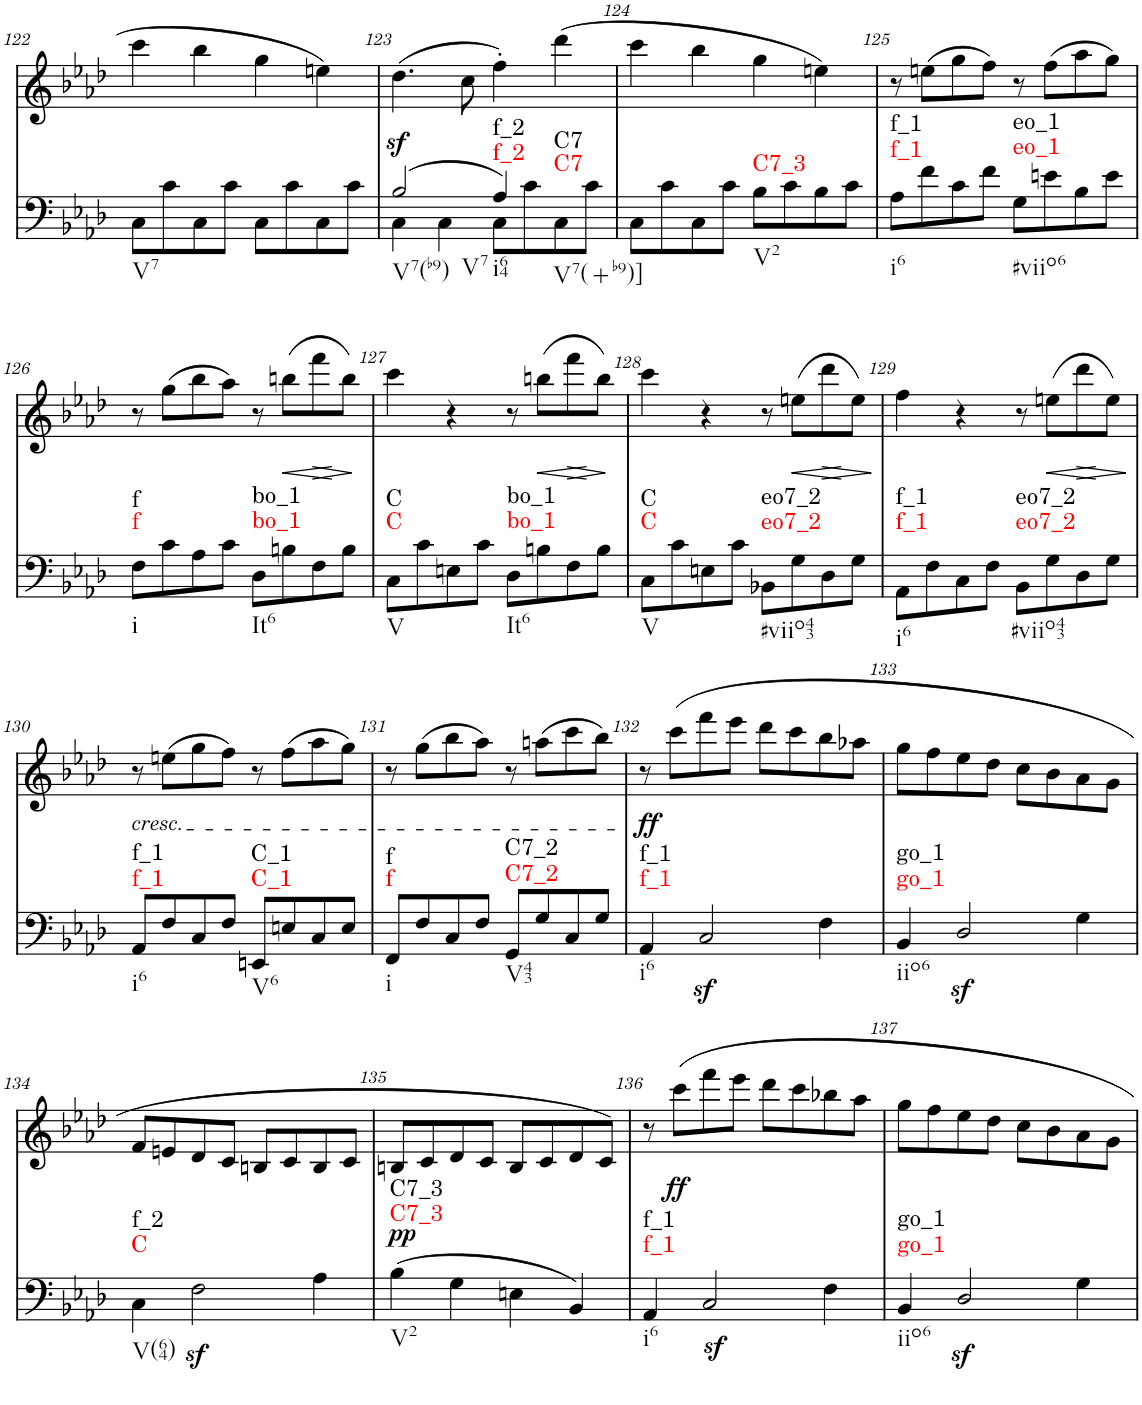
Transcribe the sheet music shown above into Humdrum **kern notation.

**kern	**dynam	**harte	**kern	**dynam
*part2	*part2	*part2	*part1	*part1
*staff2	*staff2	*	*staff1	*staff1
*I"piano	*	*	*I"piano	*
*I'Pno	*	*	*I'Pno	*
!!LO:PB:g=z
*clefF4	*	*	*clefG2	*
*k[b-e-a-d-]	*	*	*k[b-e-a-d-]	*
*f:	*	*	*f:	*
*M2/2	*	*	*M2/2	*
=122	=122	=122	=122	=122
8C\L	.	.	4ccc\	.
8c\	.	.	.	.
8C\	.	.	4bb-\	.
8c\J	.	.	.	.
8C\L	.	.	4gg\	.
8c\	.	.	.	.
8C\	.	.	4een\	.
8c\J	.	.	.	.
=123	=123	=123	=123	=123
*^	*	*	*	*
(2B-/	4C\	.	.	(4.dd-z<\	.
.	4C\	.	.	.	.
.	.	.	.	8cc\	.
!	!	!	!LO:H:n=1:kt=f_2	!	!
!	!	!	!LO:H:n=2:kt=f_2	!	!
4A-/)	8C\L	.	N N	4ff'\)	.
.	8c\	.	.	.	.
!	!	!	!LO:H:n=1:kt=C7	!	!
!	!	!	!LO:H:n=2:kt=C7	!	!
4ryy	8C\	.	N N	(4ddd-\	.
.	8c\J	.	.	.	.
*v	*v	*	*	*	*
=124	=124	=124	=124	=124
8C\L	.	.	4ccc\	.
8c\	.	.	.	.
8C\	.	.	4bb-\	.
8c\J	.	.	.	.
!	!	!LO:H:kt=C7_3	!	!
8B-\L	.	N	4gg\	.
8c\	.	.	.	.
8B-\	.	.	4een\)	.
8c\J	.	.	.	.
=125	=125	=125	=125	=125
!	!	!LO:H:n=1:kt=f_1	!	!
!	!	!LO:H:n=2:kt=f_1	!	!
8A-\L	.	N N	8r	.
8f\	.	.	(8een\L	.
8c\	.	.	8gg\	.
8f\J	.	.	8ff\J)	.
!	!	!LO:H:n=1:kt=eo_1	!	!
!	!	!LO:H:n=2:kt=eo_1	!	!
8G\L	.	N N	8r	.
8en\	.	.	(8ff\L	.
8B-\	.	.	8aa-\	.
8e\J	.	.	8gg\J)	.
!!LO:LB:g=z
=126	=126	=126	=126	=126
!	!	!LO:H:n=1:kt=f	!	!
!	!	!LO:H:n=2:kt=f	!	!
8F\L	.	N N	8r	.
8c\	.	.	(8gg\L	.
8A-\	.	.	8bb-\	.
8c\J	.	.	8aa-\J)	.
!	!	!LO:H:n=1:kt=bo_1	!	!
!	!	!LO:H:n=2:kt=bo_1	!	!
8D-\L	.	N N	8r	.
!	!	!	!	!LO:HP:b
8Bn\	.	.	(8bbn\L	<
!	!	!	!	!LO:HP:b
8F\	.	.	8fff\	>
8B\J	.	.	8bb\J)	[
.	.	.	.	]
=127	=127	=127	=127	=127
!	!	!LO:H:n=1:kt=C	!	!
!	!	!LO:H:n=2:kt=C	!	!
8C\L	.	N N	4ccc\	.
8c\	.	.	.	.
8En\	.	.	4r	.
8c\J	.	.	.	.
!	!	!LO:H:n=1:kt=bo_1	!	!
!	!	!LO:H:n=2:kt=bo_1	!	!
8D-\L	.	N N	8r	.
!	!	!	!	!LO:HP:b
8Bn\	.	.	(8bbn\L	<
!	!	!	!	!LO:HP:b
8F\	.	.	8fff\	>
8B\J	.	.	8bb\J)	[
.	.	.	.	]
=128	=128	=128	=128	=128
!	!	!LO:H:n=1:kt=C	!	!
!	!	!LO:H:n=2:kt=C	!	!
8C\L	.	N N	4ccc\	.
8c\	.	.	.	.
8En\	.	.	4r	.
8c\J	.	.	.	.
!	!	!LO:H:n=1:kt=eo7_2	!	!
!	!	!LO:H:n=2:kt=eo7_2	!	!
8BB-X\L	.	N N	8r	.
!	!	!	!	!LO:HP:b
8G\	.	.	(8een\L	<
!	!	!	!	!LO:HP:b
8D-\	.	.	8ddd-\	>
8G\J	.	.	8ee\J)	[
.	.	.	.	]
=129	=129	=129	=129	=129
!	!	!LO:H:n=1:kt=f_1	!	!
!	!	!LO:H:n=2:kt=f_1	!	!
8AA-\L	.	N N	4ff\	.
8F\	.	.	.	.
8C\	.	.	4r	.
8F\J	.	.	.	.
!	!	!LO:H:n=1:kt=eo7_2	!	!
!	!	!LO:H:n=2:kt=eo7_2	!	!
8BB-\L	.	N N	8r	.
!	!	!	!	!LO:HP:b
8G\	.	.	(8een\L	<
!	!	!	!	!LO:HP:b
8D-\	.	.	8ddd-\	>
8G\J	.	.	8ee\J)	[
.	.	.	.	]
!!LO:LB:g=z
=130	=130	=130	=130	=130
!	!	!LO:H:n=1:kt=f_1	!LO:TX:b:i:t=cresc.	!
!	!	!LO:H:n=2:kt=f_1	!	!
8AA-/L	.	N N	8r	.
8F/	.	.	(8een\L	.
8C/	.	.	8gg\	.
8F/J	.	.	8ff\J)	.
!	!	!LO:H:n=1:kt=C_1	!	!
!	!	!LO:H:n=2:kt=C_1	!	!
8EEn/L	.	N N	8r	.
8En/	.	.	(8ff\L	.
8C/	.	.	8aa-\	.
8E/J	.	.	8gg\J)	.
=131	=131	=131	=131	=131
!	!	!LO:H:n=1:kt=f	!	!
!	!	!LO:H:n=2:kt=f	!	!
8FF/L	.	N N	8r	.
8F/	.	.	(8gg\L	.
8C/	.	.	8bb-\	.
8F/J	.	.	8aa-\J)	.
!	!	!LO:H:n=1:kt=C7_2	!	!
!	!	!LO:H:n=2:kt=C7_2	!	!
8GG/L	.	N N	8r	.
8G/	.	.	(8aan\L	.
8C/	.	.	8ccc\	.
8G/J	.	.	8bb-\J)	.
=132	=132	=132	=132	=132
!	!	!LO:H:n=1:kt=f_1	!	!LO:DY:b
!	!	!LO:H:n=2:kt=f_1	!	!
4AA-/	.	N N	8r	ff
.	.	.	(8ccc\L	.
2Cz</	.	.	8fff\	.
.	.	.	8eee-\J	.
.	.	.	8ddd-\L	.
.	.	.	8ccc\	.
4F\	.	.	8bb-\	.
.	.	.	8aa-X\J	.
=133	=133	=133	=133	=133
!	!	!LO:H:n=1:kt=go_1	!	!
!	!	!LO:H:n=2:kt=go_1	!	!
4BB-/	.	N N	8gg\L	.
.	.	.	8ff\	.
2D-z</	.	.	8ee-\	.
.	.	.	8dd-\J	.
.	.	.	8cc\L	.
.	.	.	8b-\	.
4G\	.	.	8a-\	.
.	.	.	8g\J	.
!!LO:LB:g=z
=134	=134	=134	=134	=134
!	!	!LO:H:n=1:kt=C	!	!
!	!	!LO:H:n=2:kt=f_2	!	!
4C\	.	N N	8f/L	.
.	.	.	8en/	.
2Fz<\	.	.	8d-/	.
.	.	.	8c/J	.
.	.	.	8Bn/L	.
.	.	.	8c/	.
4A-\	.	.	8B/	.
.	.	.	8c/J	.
=135	=135	=135	=135	=135
!	!LO:DY:a	!LO:H:n=1:kt=C7_3	!	!
!	!	!LO:H:n=2:kt=C7_3	!	!
(4B-\	pp	N N	8Bn/L	.
.	.	.	8c/	.
4G\	.	.	8d-/	.
.	.	.	8c/J	.
4En\	.	.	8B/L	.
.	.	.	8c/	.
4BB-/)	.	.	8d-/	.
.	.	.	8c/J)	.
=136	=136	=136	=136	=136
!	!	!LO:H:n=1:kt=f_1	!	!
!	!	!LO:H:n=2:kt=f_1	!	!
4AA-/	.	N N	8r	.
!	!	!	!	!LO:DY:b
.	.	.	8ccc\L	ff
2Cz</	.	.	8fff\	.
.	.	.	8eee-\J	.
.	.	.	8ddd-\L	.
.	.	.	8ccc\	.
4F\	.	.	8bb-X\	.
.	.	.	8aa-\J	.
=137	=137	=137	=137	=137
!	!	!LO:H:n=1:kt=go_1	!	!
!	!	!LO:H:n=2:kt=go_1	!	!
4BB-/	.	N N	8gg\L	.
.	.	.	8ff\	.
2D-z</	.	.	8ee-\	.
.	.	.	8dd-\J	.
.	.	.	8cc\L	.
.	.	.	8b-\	.
4G\	.	.	8a-\	.
.	.	.	8g\J	.
=	=	=	=	=
*-	*-	*-	*-	*-
